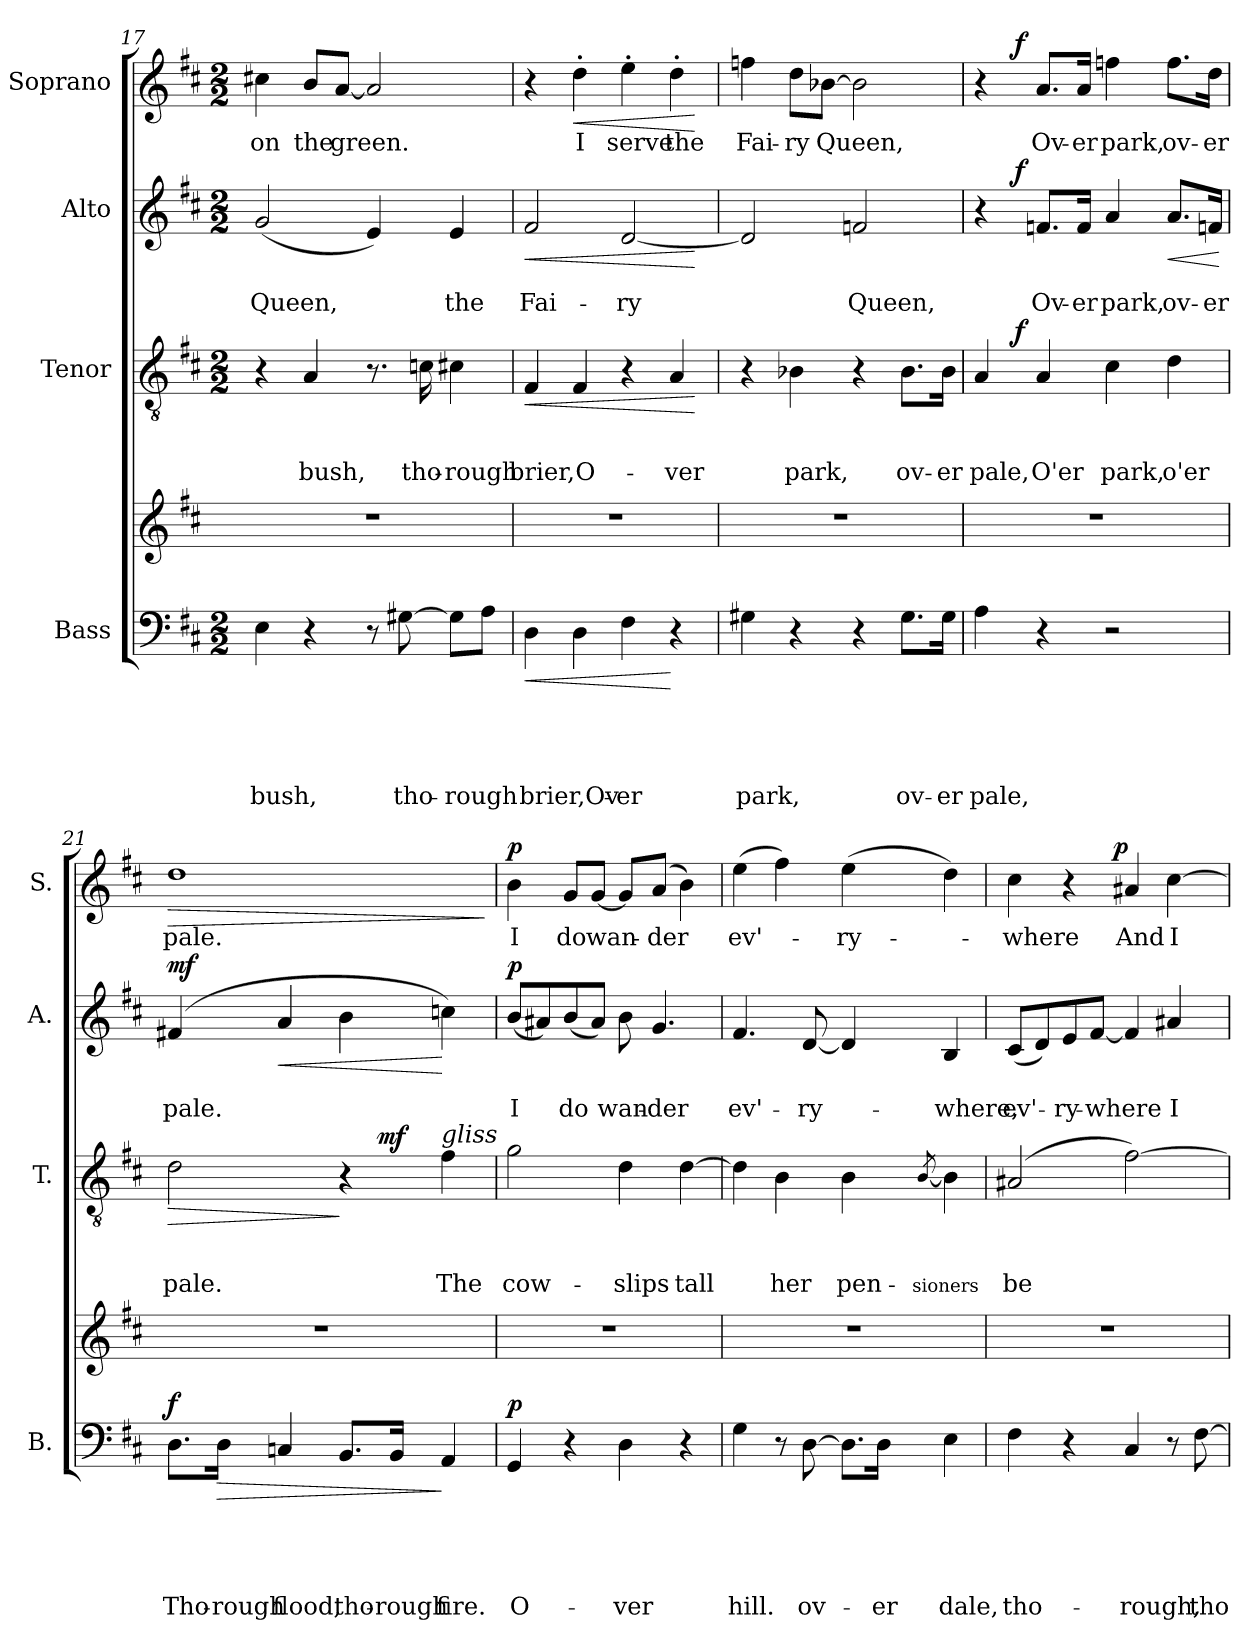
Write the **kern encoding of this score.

**kern	**text	**text	**text	**text	**text	**dynam	**kern	**kern	**text	**text	**text	**dynam	**kern	**text	**text	**dynam	**kern	**text	**dynam
*part5	*part5	*part5	*part5	*part5	*part5	*part5	*part4	*part3	*part3	*part3	*part3	*part3	*part2	*part2	*part2	*part2	*part1	*part1	*part1
*staff5	*staff5	*staff5	*staff5	*staff5	*staff5	*staff5	*staff4	*staff3	*staff3	*staff3	*staff3	*staff3	*staff2	*staff2	*staff2	*staff2	*staff1	*staff1	*staff1
*I"Bass	*	*	*	*	*	*	*	*I"Tenor	*	*	*	*	*I"Alto	*	*	*	*I"Soprano	*	*
*I'B.	*	*	*	*	*	*	*	*I'T.	*	*	*	*	*I'A.	*	*	*	*I'S.	*	*
*clefF4	*	*	*	*	*	*	*clefG2	*clefGv2	*	*	*	*	*clefG2	*	*	*	*clefG2	*	*
*k[f#c#]	*	*	*	*	*	*	*k[f#c#]	*k[f#c#]	*	*	*	*	*k[f#c#]	*	*	*	*k[f#c#]	*	*
*D:	*	*	*	*	*	*	*D:	*D:	*	*	*	*	*D:	*	*	*	*D:	*	*
*M2/2	*	*	*	*	*	*	*	*M2/2	*	*	*	*	*M2/2	*	*	*	*M2/2	*	*
=17	=17	=17	=17	=17	=17	=17	=17	=17	=17	=17	=17	=17	=17	=17	=17	=17	=17	=17	=17
!	!	!	!	!	!LO:LY:b	!	!	!	!	!	!	!	!	!	!LO:LY:b	!	!	!LO:LY:b	!
4E\	.	.	.	.	bush,	.	1r	4r	.	.	.	.	(<2g/	.	Queen,	.	4cc#X\	-on	.
!	!	!	!	!	!	!	!	!	!	!	!LO:LY:b	!	!	!	!	!	!	!LO:LY:b	!
4r	.	.	.	.	.	.	.	4A/	.	.	bush,	.	.	.	.	.	8b/L	the	.
!	!	!	!	!	!	!	!	!	!	!	!	!	!	!	!	!	!	!LO:LY:b	!
.	.	.	.	.	.	.	.	.	.	.	.	.	.	.	.	.	[<8a/J	green.	.
8r	.	.	.	.	.	.	.	8.r	.	.	.	.	4e/)	.	.	.	2a/]	.	.
!	!	!	!	!	!LO:LY:b	!	!	!	!	!	!	!	!	!	!	!	!	!	!
[>8G#X\	.	.	.	.	tho-	.	.	.	.	.	.	.	.	.	.	.	.	.	.
!	!	!	!	!	!	!	!	!	!	!	!LO:LY:b	!	!	!	!	!	!	!	!
.	.	.	.	.	.	.	.	16cn\	.	.	tho-	.	.	.	.	.	.	.	.
!	!	!	!	!	!LO:LY:b	!	!	!	!	!	!LO:LY:b	!	!	!	!LO:LY:b	!	!	!	!
8G#\L]	.	.	.	.	-rough	.	.	4c#X\	.	.	-rough	.	4e/	.	the	.	.	.	.
8A\J	.	.	.	.	.	.	.	.	.	.	.	.	.	.	.	.	.	.	.
=18	=18	=18	=18	=18	=18	=18	=18	=18	=18	=18	=18	=18	=18	=18	=18	=18	=18	=18	=18
!	!	!	!	!	!LO:LY:b	!LO:HP:b	!	!	!	!	!LO:LY:b	!LO:HP:b	!	!	!LO:LY:b	!LO:HP:b	!	!	!
4D\	.	.	.	.	brier,Ov-	<	1r	4F#/	.	.	brier,	<	2f#/	.	Fai-	<	4r	.	.
!	!	!	!	!	!	!	!	!	!	!	!LO:LY:b	!	!	!	!	!	!	!LO:LY:b	!LO:HP:b
4D\	.	.	.	.	.	.	.	4F#/	.	.	O-	.	.	.	.	.	4dd'>\	I	<
!	!	!	!	!	!LO:LY:b	!	!	!	!	!	!	!	!	!	!LO:LY:b	!	!	!LO:LY:b	!
4F#\	.	.	.	.	-er	.	.	4r	.	.	.	.	[<2d/	.	-ry	.	4ee'>\	serve	.
!	!	!	!	!	!	!	!	!	!	!	!LO:LY:b	!	!	!	!	!	!	!LO:LY:b	!
4r	.	.	.	.	.	[	.	4A/	.	.	-ver	.	.	.	.	.	4dd'>\	the	.
.	.	.	.	.	.	.	.	.	.	.	.	[	.	.	.	[	.	.	[
=19	=19	=19	=19	=19	=19	=19	=19	=19	=19	=19	=19	=19	=19	=19	=19	=19	=19	=19	=19
!	!	!	!	!	!LO:LY:b	!	!	!	!	!	!	!	!	!	!	!	!	!LO:LY:b	!
4G#X\	.	.	.	.	park,	.	1r	4r	.	.	.	.	2d/]	.	.	.	4ffn\	Fai-	.
!	!	!	!	!	!	!	!	!	!	!	!LO:LY:b	!	!	!	!	!	!	!LO:LY:b	!
4r	.	.	.	.	.	.	.	4B-X\	.	.	park,	.	.	.	.	.	8dd\L	-ry	.
!	!	!	!	!	!	!	!	!	!	!	!	!	!	!	!	!	!	!LO:LY:b	!
.	.	.	.	.	.	.	.	.	.	.	.	.	.	.	.	.	[>8b-X\J	Queen,	.
!	!	!	!	!	!	!	!	!	!	!	!	!	!	!	!LO:LY:b	!	!	!	!
4r	.	.	.	.	.	.	.	4r	.	.	.	.	2fn/	.	Queen,	.	2b-\]	.	.
!	!	!	!	!	!LO:LY:b	!	!	!	!	!	!LO:LY:b	!	!	!	!	!	!	!	!
8.G#\L	.	.	.	.	ov-	.	.	8.B-\L	.	.	ov-	.	.	.	.	.	.	.	.
!	!	!	!	!	!LO:LY:b	!	!	!	!	!	!LO:LY:b	!	!	!	!	!	!	!	!
16G#\Jk	.	.	.	.	-er	.	.	16B-\Jk	.	.	-er	.	.	.	.	.	.	.	.
=20	=20	=20	=20	=20	=20	=20	=20	=20	=20	=20	=20	=20	=20	=20	=20	=20	=20	=20	=20
!	!	!	!	!	!LO:LY:b	!	!	!	!	!	!LO:LY:b	!	!	!	!	!	!	!	!
*	*	*	*	*	*	*	*	*^	*	*	*	*	*^	*	*	*	*^	*	*
4A\	.	.	.	.	pale,	.	1r	4A/	8.ryy	.	.	pale,	.	4r	8.ryy	.	.	.	4r	8.ryy	.	.
!	!	!	!	!	!	!	!	!	!	!	!	!	!LO:DY:a	!	!	!	!	!LO:DY:a	!	!	!	!LO:DY:a
.	.	.	.	.	.	.	.	.	2ryy	.	.	.	f	.	2ryy	.	.	f	.	2ryy	.	f
!	!	!	!	!	!	!	!	!	!	!	!	!LO:LY:b	!	!	!	!	!LO:LY:b	!	!	!	!LO:LY:b	!
4r	.	.	.	.	.	.	.	4A/	.	.	.	O'er	.	8.fn/L	.	.	Ov-	.	8.a/L	.	Ov-	.
!	!	!	!	!	!	!	!	!	!	!	!	!	!	!	!	!	!LO:LY:b	!	!	!	!LO:LY:b	!
.	.	.	.	.	.	.	.	.	.	.	.	.	.	16f/Jk	.	.	-er	.	16a/Jk	.	-er	.
!	!	!	!	!	!	!	!	!	!	!	!	!LO:LY:b	!	!	!	!	!LO:LY:b	!	!	!	!LO:LY:b	!
2r	.	.	.	.	.	.	.	4c#\	.	.	.	park,	.	4a/	.	.	park,	.	4ffn\	.	park,	.
.	.	.	.	.	.	.	.	.	4ryy	.	.	.	.	.	4ryy	.	.	.	.	4ryy	.	.
!	!	!	!	!	!	!	!	!	!	!	!	!LO:LY:b	!	!	!	!	!LO:LY:b	!LO:HP:b	!	!	!LO:LY:b	!
.	.	.	.	.	.	.	.	4d\	.	.	.	o'er	.	8.a/L	.	.	ov-	<	8.ff\L	.	ov-	.
!	!	!	!	!	!	!	!	!	!	!	!	!	!	!	!	!	!LO:LY:b	!	!	!	!LO:LY:b	!
.	.	.	.	.	.	.	.	.	16ryy	.	.	.	.	16fn/Jk	16ryy	.	-er	.	16dd\Jk	16ryy	-er	.
.	.	.	.	.	.	.	.	.	.	.	.	.	.	.	.	.	.	[	.	.	.	.
!!LO:LB:g=z
=21	=21	=21	=21	=21	=21	=21	=21	=21	=21	=21	=21	=21	=21	=21	=21	=21	=21	=21	=21	=21	=21	=21
!	!	!	!	!	!LO:LY:b	!LO:DY:a	!	!	!	!	!	!LO:LY:b	!LO:HP:b	!	!	!	!LO:LY:b	!LO:DY:a	!	!	!LO:LY:b	!LO:HP:b
*	*	*	*	*	*	*	*	*	*	*	*	*	*	*v	*v	*	*	*	*	*	*	*
*	*	*	*	*	*	*	*	*	*	*	*	*	*	*	*	*	*	*v	*v	*	*
8.D\L	.	.	.	.	Tho-	f	1r	2d\	2ryy	.	.	pale.	>	(4f#X/	.	pale.	mf	1dd	pale.	>
!	!	!	!	!	!LO:LY:b	!LO:HP:b	!	!	!	!	!	!	!	!	!	!	!	!	!	!
16D\Jk	.	.	.	.	-rough	>	.	.	.	.	.	.	.	.	.	.	.	.	.	.
!	!	!	!	!	!LO:LY:b	!	!	!	!	!	!	!	!	!	!	!	!LO:HP:b	!	!	!
4Cn/	.	.	.	.	flood,	.	.	.	.	.	.	.	.	4a/	.	.	<	.	.	.
!	!	!	!	!	!LO:LY:b	!	!	!	!	!	!	!	!	!	!	!	!	!	!	!
8.BB/L	.	.	.	.	tho-	.	.	4r	8ryy	.	.	.	]	4b\	.	.	.	.	.	.
.	.	.	.	.	.	.	.	.	32ryy	.	.	.	.	.	.	.	.	.	.	.
!	!	!	!	!	!	!	!	!	!	!	!	!	!LO:DY:a	!	!	!	!	!	!	!
.	.	.	.	.	.	.	.	.	4ryy	.	.	.	mf	.	.	.	.	.	.	.
!	!	!	!	!	!LO:LY:b	!	!	!	!	!	!	!	!	!	!	!	!	!	!	!
16BB/Jk	.	.	.	.	-rough	.	.	.	.	.	.	.	.	.	.	.	.	.	.	.
!	!	!	!	!	!	!	!	!LO:TX:a:i:t=gliss	!	!	!	!	!	!	!	!	!	!	!	!
!	!	!	!	!	!LO:LY:b	!	!	!	!	!	!	!LO:LY:b	!	!	!	!	!	!	!	!
4AA/	.	.	.	.	fire.	]	.	4f#\	.	.	.	The	.	4ccn\)	.	.	[	.	.	.
.	.	.	.	.	.	.	.	.	16.ryy	.	.	.	.	.	.	.	.	.	.	.
.	.	.	.	.	.	.	.	.	.	.	.	.	.	.	.	.	.	.	.	]
=22	=22	=22	=22	=22	=22	=22	=22	=22	=22	=22	=22	=22	=22	=22	=22	=22	=22	=22	=22	=22
!	!	!	!	!	!LO:LY:b	!LO:DY:a	!	!	!	!	!	!LO:LY:b	!	!	!	!LO:LY:b:rj	!LO:DY:a	!	!LO:LY:b	!LO:DY:a
*	*	*	*	*	*	*	*	*v	*v	*	*	*	*	*	*	*	*	*	*	*
4GG/	.	.	.	.	O-	p	1r	2g\	.	.	cow-	.	(<8b/L	.	I	p	4b\	I	p
.	.	.	.	.	.	.	.	.	.	.	.	.	8a#X/)	.	.	.	.	.	.
!	!	!	!	!	!	!	!	!	!	!	!	!	!	!	!LO:LY:b	!	!	!LO:LY:b	!
4r	.	.	.	.	.	.	.	.	.	.	.	.	(<8b/	.	do	.	8g/L	do	.
!	!	!	!	!	!	!	!	!	!	!	!	!	!	!	!	!	!	!LO:LY:b	!
.	.	.	.	.	.	.	.	.	.	.	.	.	8a#/J)	.	.	.	[<8g/J	wan-	.
!	!	!	!	!	!LO:LY:b	!	!	!	!	!	!LO:LY:b	!	!	!	!LO:LY:b	!	!	!	!
4D\	.	.	.	.	-ver	.	.	4d\	.	.	-slips	.	8b\	.	wan-	.	8g/L]	.	.
!	!	!	!	!	!	!	!	!	!	!	!	!	!	!	!LO:LY:b:rj	!	!	!LO:LY:b	!
.	.	.	.	.	.	.	.	.	.	.	.	.	4.g/	.	-der	.	(8a/J	-der	.
!	!	!	!	!	!	!	!	!	!	!	!LO:LY:b	!	!	!	!	!	!	!	!
4r	.	.	.	.	.	.	.	[>4d\	.	.	tall	.	.	.	.	.	4b\)	.	.
=23	=23	=23	=23	=23	=23	=23	=23	=23	=23	=23	=23	=23	=23	=23	=23	=23	=23	=23	=23
!	!	!	!	!	!LO:LY:b	!	!	!	!	!	!	!	!	!	!LO:LY:b	!	!	!LO:LY:b	!
4G\	.	.	.	.	hill.	.	1r	4d\]	.	.	.	.	4.f#/	.	ev'-	.	(>4ee\	ev'-	.
!	!	!	!	!	!	!	!	!	!	!	!LO:LY:b	!	!	!	!	!	!	!	!
8r	.	.	.	.	.	.	.	4B\	.	.	her	.	.	.	.	.	4ff#\)	.	.
!	!	!	!	!	!LO:LY:b	!	!	!	!	!	!	!	!	!	!LO:LY:b	!	!	!	!
[>8D\	.	.	.	.	ov-	.	.	.	.	.	.	.	[<8d/	.	-ry-	.	.	.	.
!	!	!	!	!	!	!	!	!	!	!	!LO:LY:b	!	!	!	!	!	!	!LO:LY:b	!
8.D\L]	.	.	.	.	.	.	.	4B\	.	.	pen-	.	4d/]	.	.	.	(>4ee\	-ry-	.
!	!	!	!	!	!LO:LY:b	!	!	!	!	!	!	!	!	!	!	!	!	!	!
16D\Jk	.	.	.	.	-er	.	.	.	.	.	.	.	.	.	.	.	.	.	.
!	!	!	!	!	!	!	!	!	!	!	!LO:LY:b	!	!	!	!	!	!	!	!
.	.	.	.	.	.	.	.	[>8qB/	.	.	-sioners	.	.	.	.	.	.	.	.
!	!	!	!	!	!LO:LY:b	!	!	!	!	!	!	!	!	!	!LO:LY:b	!	!	!	!
4E\	.	.	.	.	dale,	.	.	4B\]	.	.	.	.	4B/	.	-where,	.	4dd\)	.	.
=24	=24	=24	=24	=24	=24	=24	=24	=24	=24	=24	=24	=24	=24	=24	=24	=24	=24	=24	=24
!	!	!	!	!	!LO:LY:b	!	!	!	!	!	!LO:LY:b	!	!	!	!LO:LY:b	!	!	!LO:LY:b	!
*	*	*	*	*	*	*	*	*	*	*	*	*	*	*	*	*	*^	*	*
4F#\	.	.	.	.	tho-	.	1r	(2A#X/	.	.	be	.	(<8c#/L	.	ev'-	.	4cc#\	4...ryy	-where	.
.	.	.	.	.	.	.	.	.	.	.	.	.	8d/)	.	.	.	.	.	.	.
!	!	!	!	!	!	!	!	!	!	!	!	!	!	!	!LO:LY:b	!	!	!	!	!
4r	.	.	.	.	.	.	.	.	.	.	.	.	8e/	.	-ry-	.	4r	.	.	.
!	!	!	!	!	!	!	!	!	!	!	!	!	!	!	!LO:LY:b	!	!	!	!	!
.	.	.	.	.	.	.	.	.	.	.	.	.	[<8f#/J	.	-where	.	.	.	.	.
!	!	!	!	!	!	!	!	!	!	!	!	!	!	!	!	!	!	!	!	!LO:DY:a
.	.	.	.	.	.	.	.	.	.	.	.	.	.	.	.	.	.	2ryy	.	p
!	!	!	!	!	!LO:LY:b	!	!	!	!	!	!	!	!	!	!	!	!	!	!LO:LY:b	!
4C#/	.	.	.	.	-rough,	.	.	[<2f#\)	.	.	.	.	4f#/]	.	.	.	4a#X/	.	And	.
!	!	!	!	!	!	!	!	!	!	!	!	!	!	!	!LO:LY:b	!	!	!	!LO:LY:b:rj	!
8r	.	.	.	.	.	.	.	.	.	.	.	.	4a#X/	.	I	.	[<4cc#\	.	I	.
!	!	!	!	!	!LO:LY:b	!	!	!	!	!	!	!	!	!	!	!	!	!	!	!
[<8F#\	.	.	.	.	tho	.	.	.	.	.	.	.	.	.	.	.	.	.	.	.
.	.	.	.	.	.	.	.	.	.	.	.	.	.	.	.	.	.	32ryy	.	.
*	*	*	*	*	*	*	*	*	*	*	*	*	*	*	*	*	*v	*v	*	*
=	=	=	=	=	=	=	=	=	=	=	=	=	=	=	=	=	=	=	=
*-	*-	*-	*-	*-	*-	*-	*-	*-	*-	*-	*-	*-	*-	*-	*-	*-	*-	*-	*-
